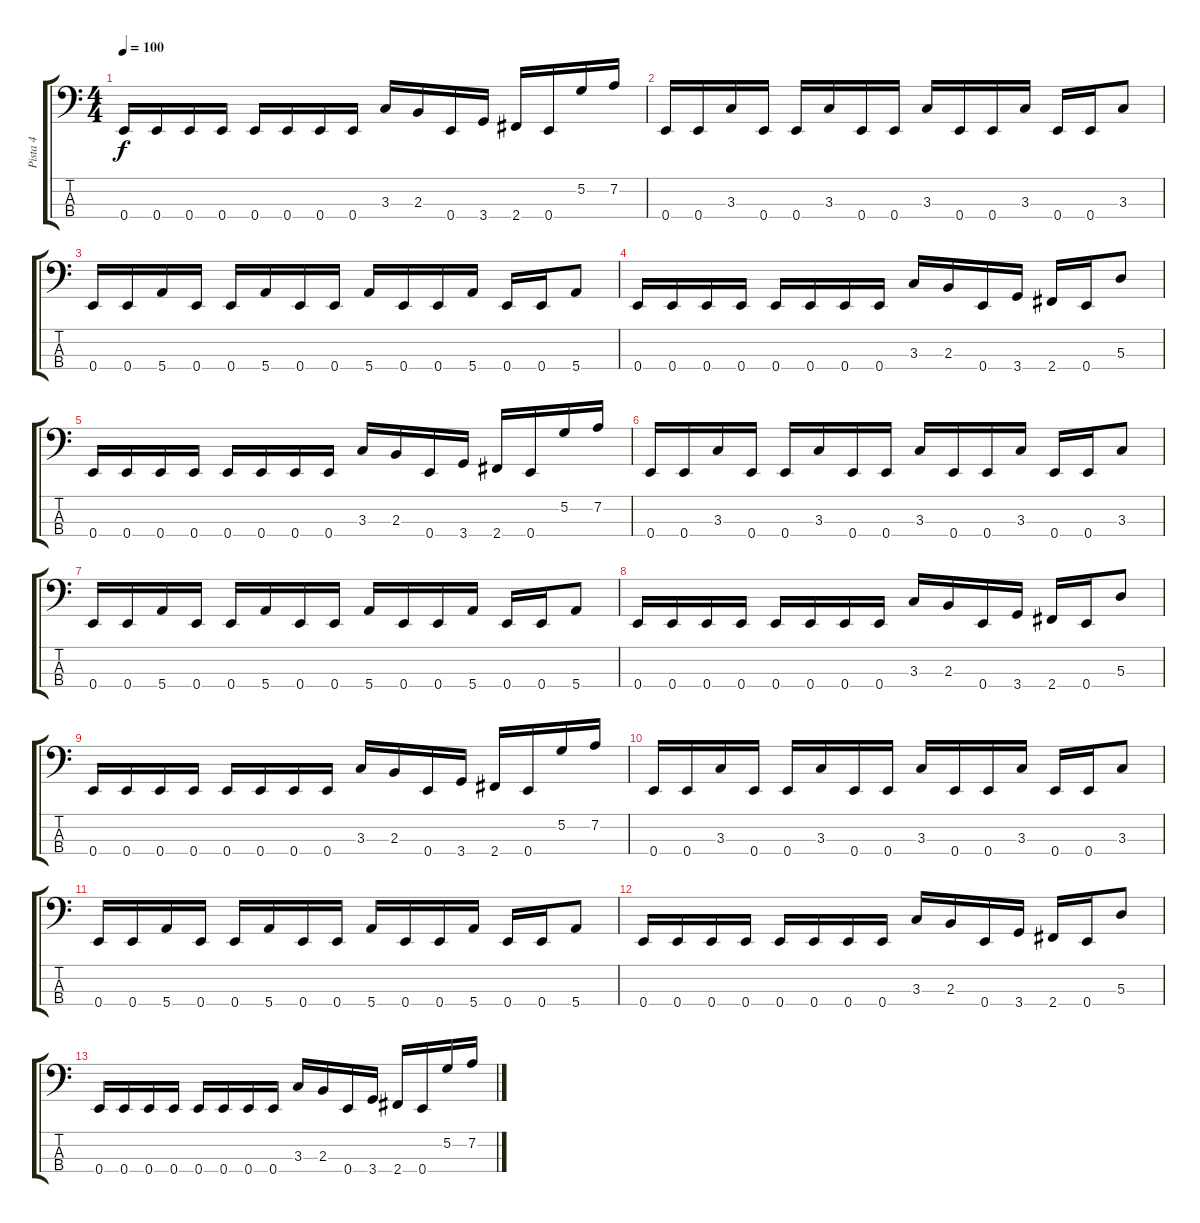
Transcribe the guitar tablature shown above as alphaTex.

\track ("Pista 4" "Pista 4") {instrument electricbassfinger}
\staff {score tabs}
\tuning (G2 D2 A1 E1) {hide}
\ts (4 4)
\tempo 100
\clef f4
\ks c
0.4.16{dy f} 0.4.16 0.4.16 0.4.16 0.4.16 0.4.16 0.4.16 0.4.16 3.3.16 2.3.16 0.4.16 3.4.16 2.4.16 0.4.16 5.2.16 7.2.16 |
0.4.16 0.4.16 3.3.16 0.4.16 0.4.16 3.3.16 0.4.16 0.4.16 3.3.16 0.4.16 0.4.16 3.3.16 0.4.16 0.4.16 3.3.8 |
0.4.16 0.4.16 5.4.16 0.4.16 0.4.16 5.4.16 0.4.16 0.4.16 5.4.16 0.4.16 0.4.16 5.4.16 0.4.16 0.4.16 5.4.8 |
0.4.16 0.4.16 0.4.16 0.4.16 0.4.16 0.4.16 0.4.16 0.4.16 3.3.16 2.3.16 0.4.16 3.4.16 2.4.16 0.4.16 5.3.8 |
0.4.16 0.4.16 0.4.16 0.4.16 0.4.16 0.4.16 0.4.16 0.4.16 3.3.16 2.3.16 0.4.16 3.4.16 2.4.16 0.4.16 5.2.16 7.2.16 |
0.4.16 0.4.16 3.3.16 0.4.16 0.4.16 3.3.16 0.4.16 0.4.16 3.3.16 0.4.16 0.4.16 3.3.16 0.4.16 0.4.16 3.3.8 |
0.4.16 0.4.16 5.4.16 0.4.16 0.4.16 5.4.16 0.4.16 0.4.16 5.4.16 0.4.16 0.4.16 5.4.16 0.4.16 0.4.16 5.4.8 |
0.4.16 0.4.16 0.4.16 0.4.16 0.4.16 0.4.16 0.4.16 0.4.16 3.3.16 2.3.16 0.4.16 3.4.16 2.4.16 0.4.16 5.3.8 |
0.4.16 0.4.16 0.4.16 0.4.16 0.4.16 0.4.16 0.4.16 0.4.16 3.3.16 2.3.16 0.4.16 3.4.16 2.4.16 0.4.16 5.2.16 7.2.16 |
0.4.16 0.4.16 3.3.16 0.4.16 0.4.16 3.3.16 0.4.16 0.4.16 3.3.16 0.4.16 0.4.16 3.3.16 0.4.16 0.4.16 3.3.8 |
0.4.16 0.4.16 5.4.16 0.4.16 0.4.16 5.4.16 0.4.16 0.4.16 5.4.16 0.4.16 0.4.16 5.4.16 0.4.16 0.4.16 5.4.8 |
0.4.16 0.4.16 0.4.16 0.4.16 0.4.16 0.4.16 0.4.16 0.4.16 3.3.16 2.3.16 0.4.16 3.4.16 2.4.16 0.4.16 5.3.8 |
0.4.16 0.4.16 0.4.16 0.4.16 0.4.16 0.4.16 0.4.16 0.4.16 3.3.16 2.3.16 0.4.16 3.4.16 2.4.16 0.4.16 5.2.16 7.2.16
